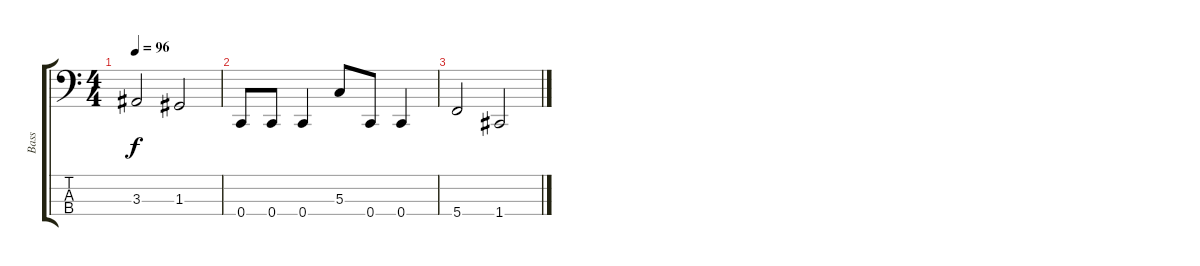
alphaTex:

\track ("Bass" "Bass") {instrument electricbasspick}
\staff {score tabs}
\tuning (F2 C2 G1 C1) {hide}
\ts (4 4)
\tempo 96
\clef f4
\ks c
3.3.2{dy f volume 9} 1.3.2 |
0.4.8{volume 7} 0.4.8 0.4.4 5.3.8 0.4.8 0.4.4 |
5.4.2{volume 6} 1.4.2
